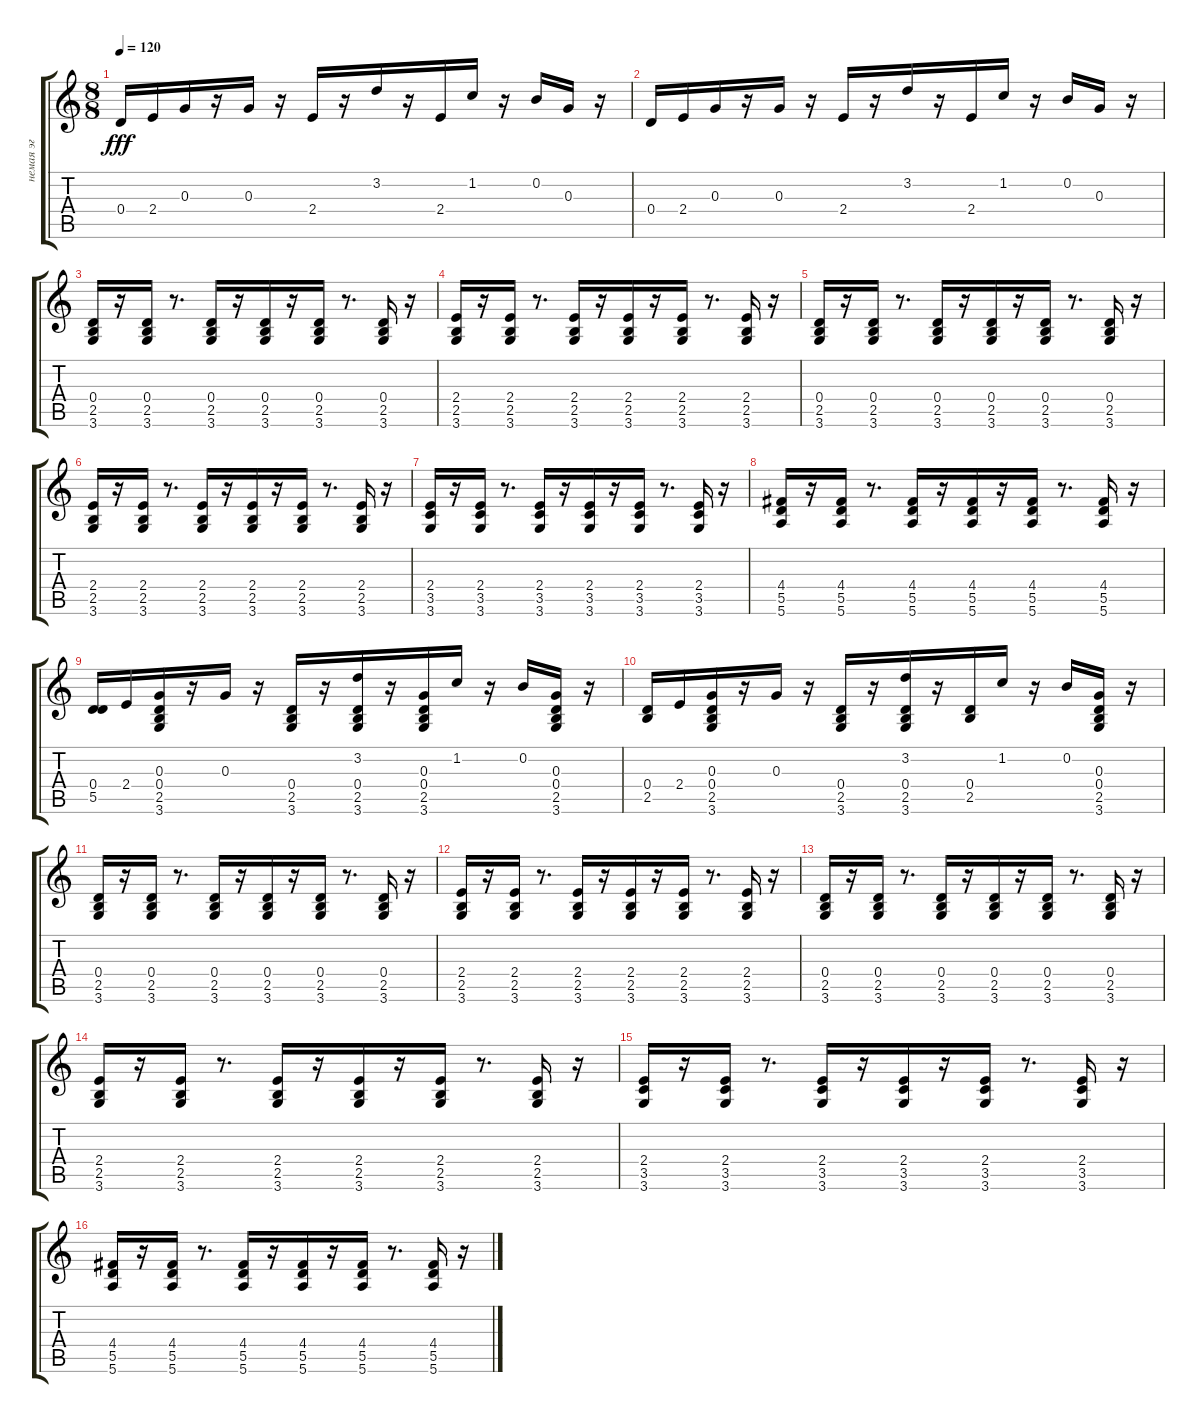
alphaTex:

\track ("немая эг" "немая эг") {instrument electricguitarmuted}
\staff {score tabs}
\tuning (E4 B3 G3 D3 A2 E2) {hide}
\ts (8 8)
\tempo 120
\clef g2
\ks c
0.4.16{dy fff} 2.4.16 0.3.16 r.16 0.3.16 r.16 2.4.16 r.16 3.2.16 r.16 2.4.16 1.2.16 r.16 0.2.16 0.3.16 r.16 |
0.4.16 2.4.16 0.3.16 r.16 0.3.16 r.16 2.4.16 r.16 3.2.16 r.16 2.4.16 1.2.16 r.16 0.2.16 0.3.16 r.16 |
(0.4 2.5 3.6).16 r.16 (0.4 2.5 3.6).16 r.8{d} (0.4 2.5 3.6).16 r.16 (0.4 2.5 3.6).16 r.16 (0.4 2.5 3.6).16 r.8{d} (0.4 2.5 3.6).16 r.16 |
(2.4 2.5 3.6).16 r.16 (2.4 2.5 3.6).16 r.8{d} (2.4 2.5 3.6).16 r.16 (2.4 2.5 3.6).16 r.16 (2.4 2.5 3.6).16 r.8{d} (2.4 2.5 3.6).16 r.16 |
(0.4 2.5 3.6).16 r.16 (0.4 2.5 3.6).16 r.8{d} (0.4 2.5 3.6).16 r.16 (0.4 2.5 3.6).16 r.16 (0.4 2.5 3.6).16 r.8{d} (0.4 2.5 3.6).16 r.16 |
(2.4 2.5 3.6).16 r.16 (2.4 2.5 3.6).16 r.8{d} (2.4 2.5 3.6).16 r.16 (2.4 2.5 3.6).16 r.16 (2.4 2.5 3.6).16 r.8{d} (2.4 2.5 3.6).16 r.16 |
(2.4 3.5 3.6).16 r.16 (2.4 3.5 3.6).16 r.8{d} (2.4 3.5 3.6).16 r.16 (2.4 3.5 3.6).16 r.16 (2.4 3.5 3.6).16 r.8{d} (2.4 3.5 3.6).16 r.16 |
(4.4 5.5 5.6).16 r.16 (4.4 5.5 5.6).16 r.8{d} (4.4 5.5 5.6).16 r.16 (4.4 5.5 5.6).16 r.16 (4.4 5.5 5.6).16 r.8{d} (4.4 5.5 5.6).16 r.16 |
(0.4 5.5).16 2.4.16 (0.3 0.4 2.5 3.6).16 r.16 0.3.16 r.16 (0.4 2.5 3.6).16 r.16 (3.2 0.4 2.5 3.6).16 r.16 (0.3 0.4 2.5 3.6).16 1.2.16 r.16 0.2.16 (0.3 0.4 2.5 3.6).16 r.16 |
(0.4 2.5).16 2.4.16 (0.3 0.4 2.5 3.6).16 r.16 0.3.16 r.16 (0.4 2.5 3.6).16 r.16 (3.2 0.4 2.5 3.6).16 r.16 (0.4 2.5).16 1.2.16 r.16 0.2.16 (0.3 0.4 2.5 3.6).16 r.16 |
(0.4 2.5 3.6).16 r.16 (0.4 2.5 3.6).16 r.8{d} (0.4 2.5 3.6).16 r.16 (0.4 2.5 3.6).16 r.16 (0.4 2.5 3.6).16 r.8{d} (0.4 2.5 3.6).16 r.16 |
(2.4 2.5 3.6).16 r.16 (2.4 2.5 3.6).16 r.8{d} (2.4 2.5 3.6).16 r.16 (2.4 2.5 3.6).16 r.16 (2.4 2.5 3.6).16 r.8{d} (2.4 2.5 3.6).16 r.16 |
(0.4 2.5 3.6).16 r.16 (0.4 2.5 3.6).16 r.8{d} (0.4 2.5 3.6).16 r.16 (0.4 2.5 3.6).16 r.16 (0.4 2.5 3.6).16 r.8{d} (0.4 2.5 3.6).16 r.16 |
(2.4 2.5 3.6).16 r.16 (2.4 2.5 3.6).16 r.8{d} (2.4 2.5 3.6).16 r.16 (2.4 2.5 3.6).16 r.16 (2.4 2.5 3.6).16 r.8{d} (2.4 2.5 3.6).16 r.16 |
(2.4 3.5 3.6).16 r.16 (2.4 3.5 3.6).16 r.8{d} (2.4 3.5 3.6).16 r.16 (2.4 3.5 3.6).16 r.16 (2.4 3.5 3.6).16 r.8{d} (2.4 3.5 3.6).16 r.16 |
(4.4 5.5 5.6).16 r.16 (4.4 5.5 5.6).16 r.8{d} (4.4 5.5 5.6).16 r.16 (4.4 5.5 5.6).16 r.16 (4.4 5.5 5.6).16 r.8{d} (4.4 5.5 5.6).16 r.16
